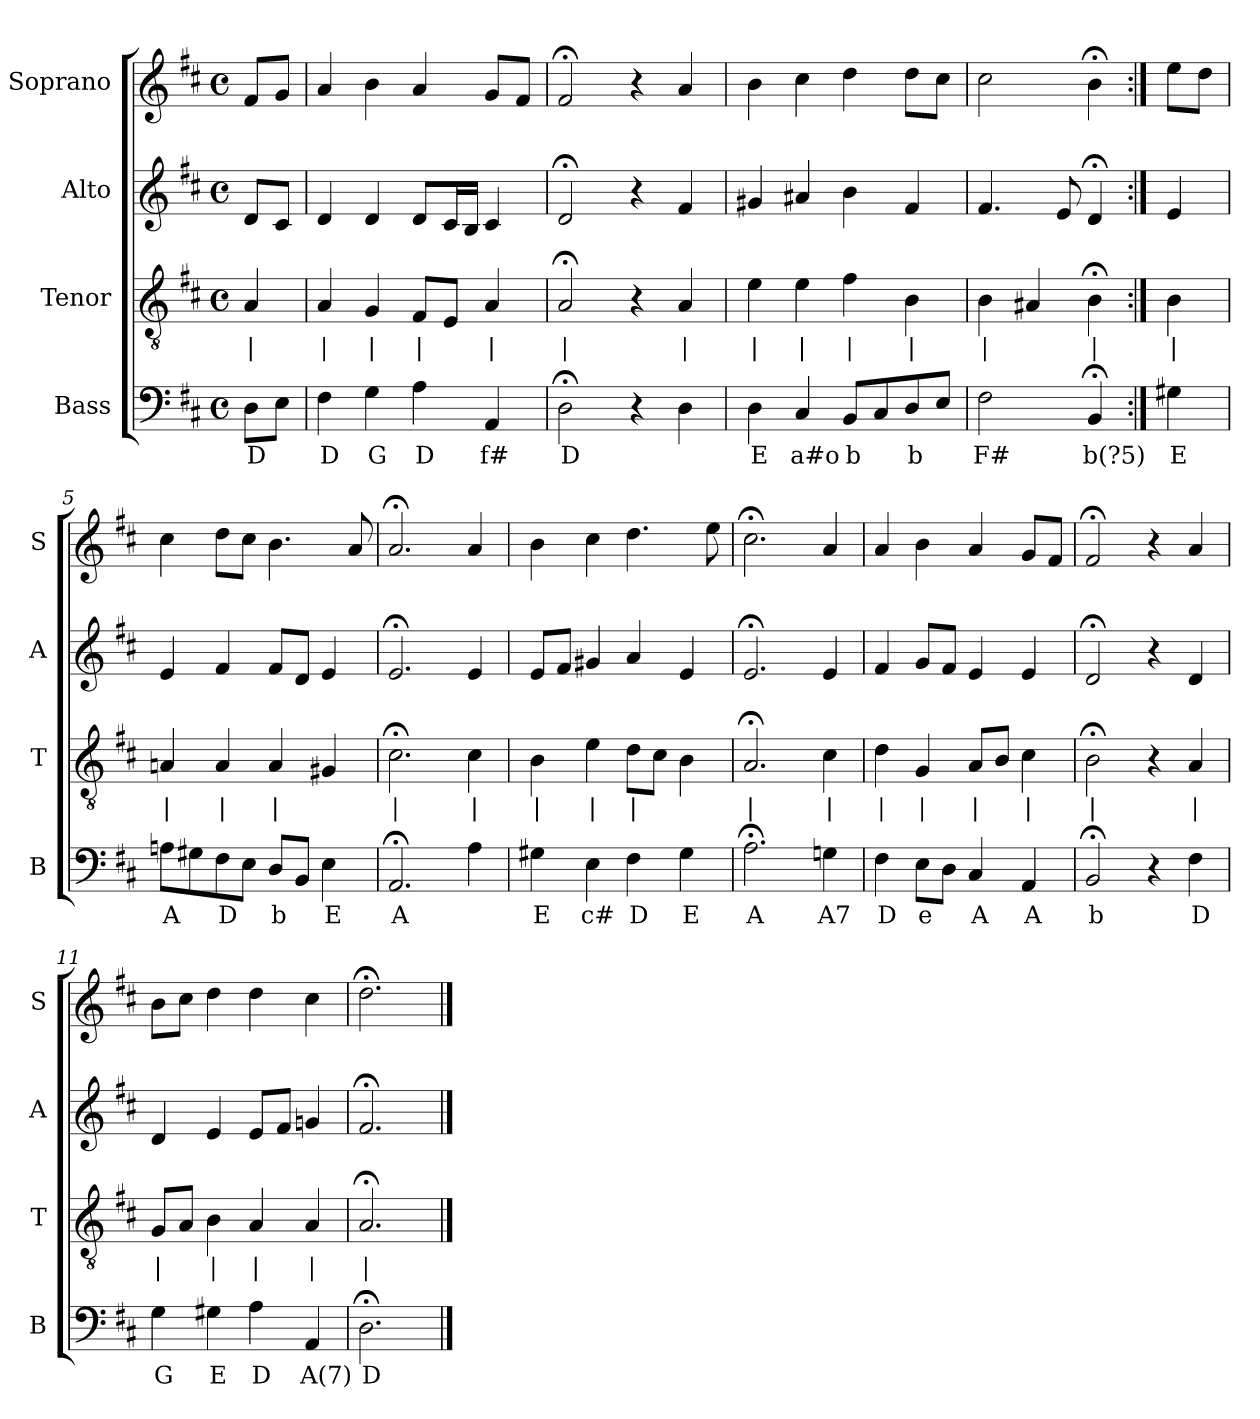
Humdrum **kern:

**kern	**text	**kern	**text	**kern	**kern
*part4	*part4	*part3	*part3	*part2	*part1
*staff4	*staff4	*staff3	*staff3	*staff2	*staff1
*I"Bass	*	*I"Tenor	*	*I"Alto	*I"Soprano
*I'B	*	*I'T	*	*I'A	*I'S
*clefF4	*	*clefGv2	*	*clefG2	*clefG2
*k[f#c#]	*	*k[f#c#]	*	*k[f#c#]	*k[f#c#]
*D:	*	*D:	*	*D:	*D:
*M4/4	*	*M4/4	*	*M4/4	*M4/4
*met(c)	*	*met(c)	*	*met(c)	*met(c)
*MM100	*	*MM100	*	*MM100	*MM100
=	=	=	=	=	=
8DL	D	4A	|	8dL	8f#L
8EJ	.	.	.	8c#J	8gJ
=1	=1	=1	=1	=1	=1
4F#	D	4A	|	4d	4a
4G	G	4G	|	4d	4b
4A	D	8F#L	|	8dL	4a
.	.	8EJ	.	16c#L	.
.	.	.	.	16BJJ	.
4AA	f#	4A	|	4c#	8gL
.	.	.	.	.	8f#J
=2	=2	=2	=2	=2	=2
2D;<	D	2A;<	|	2d;<	2f#;<
4r	.	4r	.	4r	4r
4D	.	4A	|	4f#	4a
=3	=3	=3	=3	=3	=3
4D	E	4e	|	4g#X	4b
4C#	a#o	4e	|	4a#X	4cc#
8BBL	b	4f#	|	4b	4dd
8C#	.	.	.	.	.
8D	b	4B	|	4f#	8ddL
8EJ	.	.	.	.	8cc#J
=4	=4	=4	=4	=4	=4
2F#	F#	4B	|	4.f#	2cc#
.	.	4A#X	.	.	.
.	.	.	.	8e	.
4BB;<	b(?5)	4B;<	|	4d;<	4b;<
=:|!	=:|!	=:|!	=:|!	=:|!	=:|!
4G#X	E	4B	|	4e	8eeL
.	.	.	.	.	8ddJ
=5	=5	=5	=5	=5	=5
8AnL	A	4An	|	4e	4cc#
8G#X	.	.	.	.	.
8F#	D	4A	|	4f#	8ddL
8EJ	.	.	.	.	8cc#J
8DL	b	4A	|	8f#L	4.b
8BBJ	.	.	.	8dJ	.
4E	E	4G#X	.	4e	.
.	.	.	.	.	8a
=6	=6	=6	=6	=6	=6
2.AA;<	A	2.c#;<	|	2.e;<	2.a;<
4A	.	4c#	|	4e	4a
=7	=7	=7	=7	=7	=7
4G#X	E	4B	|	8eL	4b
.	.	.	.	8f#J	.
4E	c#	4e	|	4g#X	4cc#
4F#	D	8dL	|	4a	4.dd
.	.	8c#J	.	.	.
4G#	E	4B	.	4e	.
.	.	.	.	.	8ee
=8	=8	=8	=8	=8	=8
2.A;<	A	2.A;<	|	2.e;<	2.cc#;<
4Gn	A7	4c#	|	4e	4a
=9	=9	=9	=9	=9	=9
4F#	D	4d	|	4f#	4a
8EL	e	4G	|	8gL	4b
8DJ	.	.	.	8f#J	.
4C#	A	8AL	|	4e	4a
.	.	8BJ	.	.	.
4AA	A	4c#	|	4e	8gL
.	.	.	.	.	8f#J
=10	=10	=10	=10	=10	=10
2BB;<	b	2B;<	|	2d;<	2f#;<
4r	.	4r	.	4r	4r
4F#	D	4A	|	4d	4a
=11	=11	=11	=11	=11	=11
4G	G	8GL	|	4d	8bL
.	.	8AJ	.	.	8cc#J
4G#X	E	4B	|	4e	4dd
4A	D	4A	|	8eL	4dd
.	.	.	.	8f#J	.
4AA	A(7)	4A	|	4gn	4cc#
=12	=12	=12	=12	=12	=12
2.D;<	D	2.A;<	|	2.f#;<	2.dd;<
==	==	==	==	==	==
*-	*-	*-	*-	*-	*-
